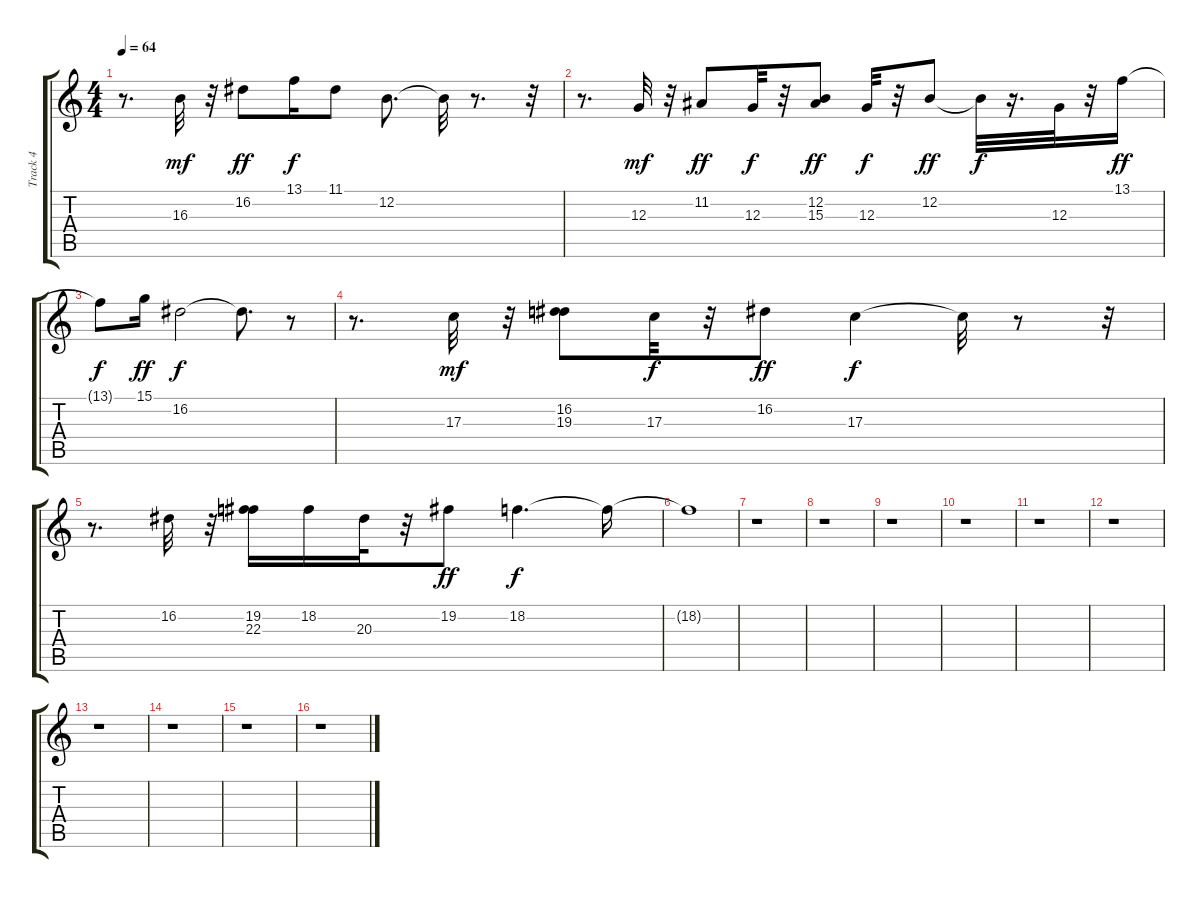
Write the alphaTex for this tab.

\track ("Track 4" "Track 4") {instrument recorder}
\staff {score tabs}
\tuning (E4 B3 G3 D3 A2 E2) {hide}
\ts (4 4)
\tempo 64
\clef g2
\ks c
r.8{d dy f} 16.3.32{dy mf} r.32 16.2.8{dy ff} 13.1.16{dy f} 11.1.8 12.2.8{d} 12.2{t}.32 r.8{d} r.32 |
r.8{d} 12.3.32{dy mf} r.32 11.2.8{dy ff} 12.3.32{dy f} r.32 (12.2 15.3).8{dy ff} 12.3.32{dy f} r.32 12.2.8{dy ff} 12.2{t}.32{dy f} r.16{d} 12.3.32 r.32 13.1.16{dy ff} |
13.1{t}.8{dy f} 15.1.16{dy ff} 16.2.2{dy f} 16.2{t}.8{d} r.8 |
r.8{d} 17.3.32{dy mf} r.32 (16.2 19.3).8 17.3.32{dy f} r.32 16.2.8{dy ff} 17.3.4{dy f} 17.3{t}.32 r.8 r.32 |
r.8{d} 16.2.32 r.32 (19.2 22.3).16 18.2.16 20.3.32 r.32 19.2.8{dy ff} 18.2.4{d dy f} 18.2{t}.16 |
18.2{t}.1 |
r.1 |
r.1 |
r.1 |
r.1 |
r.1 |
r.1 |
r.1 |
r.1 |
r.1 |
r.1
